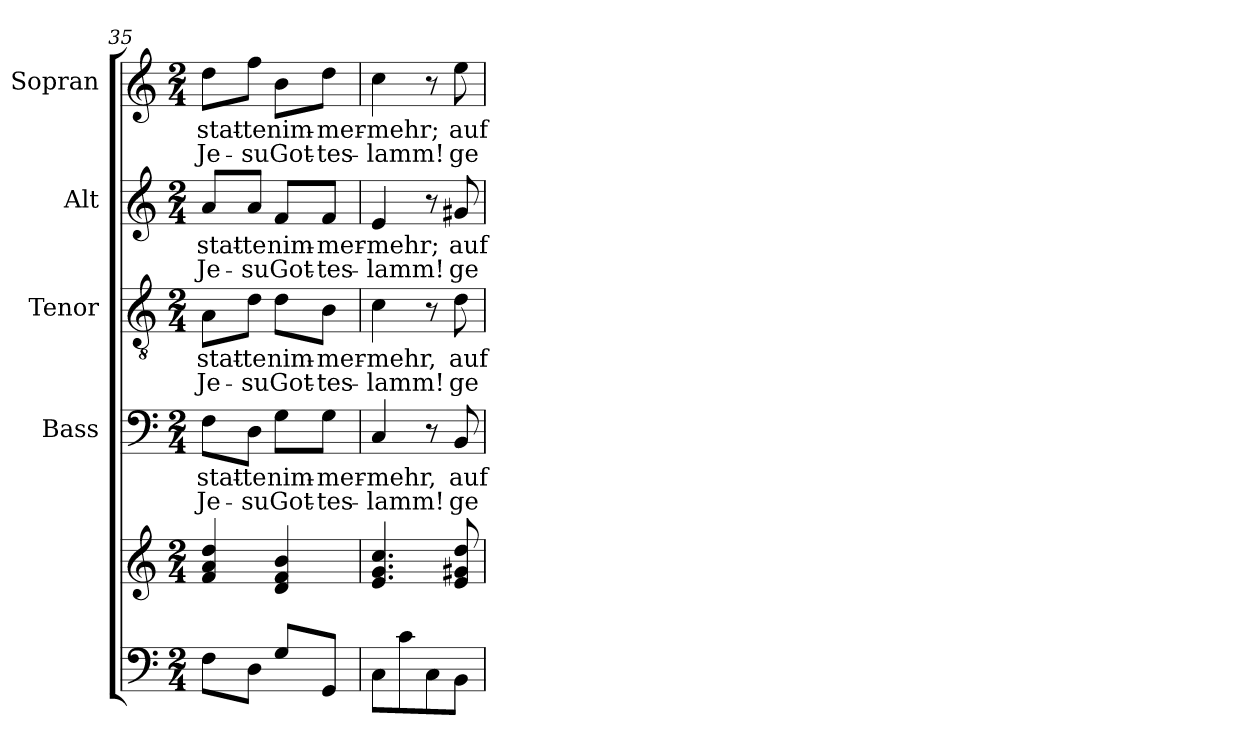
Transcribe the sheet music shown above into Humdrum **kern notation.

**kern	**kern	**kern	**text	**text	**kern	**text	**text	**kern	**text	**text	**kern	**text	**text
*part5	*part5	*part4	*part4	*part4	*part3	*part3	*part3	*part2	*part2	*part2	*part1	*part1	*part1
*staff6	*staff5	*staff4	*staff4	*staff4	*staff3	*staff3	*staff3	*staff2	*staff2	*staff2	*staff1	*staff1	*staff1
*	*	*I"Bass	*	*	*I"Tenor	*	*	*I"Alt	*	*	*I"Sopran	*	*
*	*	*I'B.	*	*	*I'T.	*	*	*I'A.	*	*	*I'S.	*	*
!!LO:LB:g=z
*clefF4	*clefG2	*clefF4	*	*	*clefGv2	*	*	*clefG2	*	*	*clefG2	*	*
*k[]	*k[]	*k[]	*	*	*k[]	*	*	*k[]	*	*	*k[]	*	*
*C:	*C:	*C:	*	*	*C:	*	*	*C:	*	*	*C:	*	*
*M2/4	*M2/4	*M2/4	*	*	*M2/4	*	*	*M2/4	*	*	*M2/4	*	*
=35	=35	=35	=35	=35	=35	=35	=35	=35	=35	=35	=35	=35	=35
!	!	!	!LO:LY:b	!LO:LY:b	!	!LO:LY:b	!LO:LY:b	!	!LO:LY:b	!LO:LY:b	!	!LO:LY:b	!LO:LY:b
8F\L	4f/ 4a/ 4dd/	8F\L	-stat-	Je-	8A\L	-stat-	Je-	8a/L	-stat-	Je-	8dd\L	-stat-	Je-
!	!	!	!LO:LY:b	!LO:LY:b	!	!LO:LY:b	!LO:LY:b	!	!LO:LY:b	!LO:LY:b	!	!LO:LY:b	!LO:LY:b
8D\J	.	8D\J	-te	-su	8d\J	-te	-su	8a/J	-te	-su	8ff\J	-te	-su
!	!	!	!LO:LY:b	!LO:LY:b	!	!LO:LY:b	!LO:LY:b	!	!LO:LY:b	!LO:LY:b	!	!LO:LY:b	!LO:LY:b
8G/L	4d/ 4f/ 4b/	8G\L	nim-	Got-	8d\L	nim-	Got-	8f/L	nim-	Got-	8b\L	nim-	Got-
!	!	!	!LO:LY:b	!LO:LY:b	!	!LO:LY:b	!LO:LY:b	!	!LO:LY:b	!LO:LY:b	!	!LO:LY:b	!LO:LY:b
8GG/J	.	8G\J	-mer-	-tes-	8B\J	-mer-	-tes-	8f/J	-mer-	-tes-	8dd\J	-mer-	-tes-
=36	=36	=36	=36	=36	=36	=36	=36	=36	=36	=36	=36	=36	=36
!	!	!	!LO:LY:b	!LO:LY:b	!	!LO:LY:b	!LO:LY:b	!	!LO:LY:b	!LO:LY:b	!	!LO:LY:b	!LO:LY:b
8C\L	4.e/ 4.g/ 4.cc/	4C/	-mehr,	-lamm!	4c\	-mehr,	-lamm!	4e/	-mehr;	-lamm!	4cc\	-mehr;	-lamm!
8c\	.	.	.	.	.	.	.	.	.	.	.	.	.
8C\	.	8r	.	.	8r	.	.	8r	.	.	8r	.	.
!	!	!	!LO:LY:b	!LO:LY:b	!	!LO:LY:b	!LO:LY:b	!	!LO:LY:b	!LO:LY:b	!	!LO:LY:b	!LO:LY:b
8BB\J	8e/ 8g#X/ 8dd/	8BB/	auf	ge-	8d\	auf	ge-	8g#X/	auf	ge-	8ee\	auf	ge-
=	=	=	=	=	=	=	=	=	=	=	=	=	=
*-	*-	*-	*-	*-	*-	*-	*-	*-	*-	*-	*-	*-	*-
